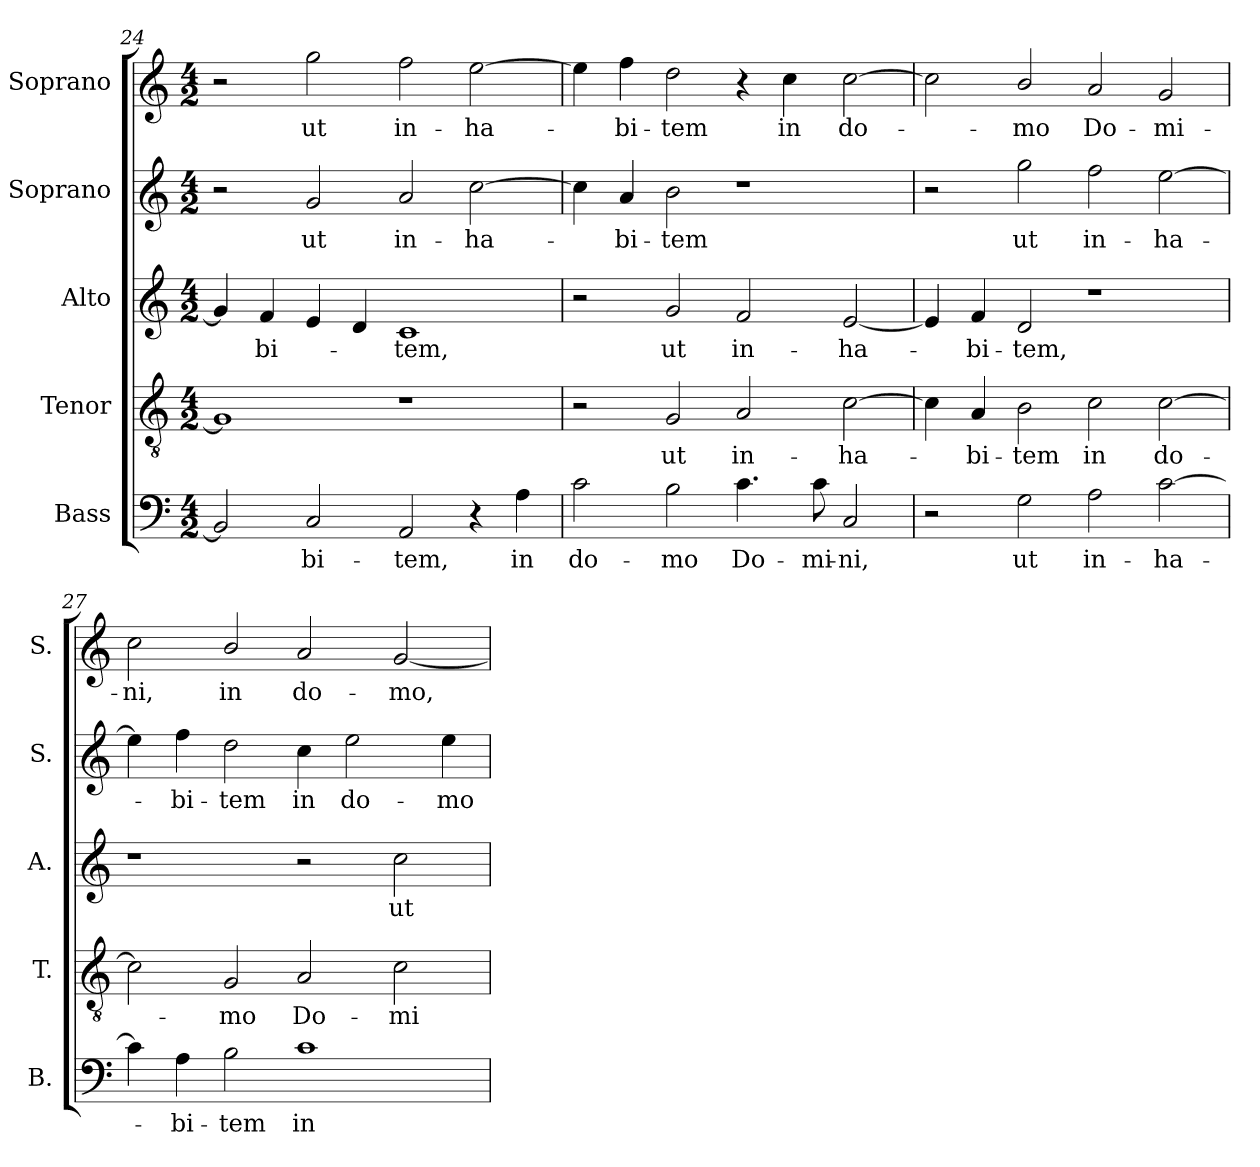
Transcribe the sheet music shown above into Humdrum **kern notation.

**kern	**text	**kern	**text	**kern	**text	**kern	**text	**kern	**text
*part5	*part5	*part4	*part4	*part3	*part3	*part2	*part2	*part1	*part1
*staff5	*staff5	*staff4	*staff4	*staff3	*staff3	*staff2	*staff2	*staff1	*staff1
*I"Bass	*	*I"Tenor	*	*I"Alto	*	*I"Soprano	*	*I"Soprano	*
*I'B.	*	*I'T.	*	*I'A.	*	*I'S.	*	*I'S.	*
*clefF4	*	*clefGv2	*	*clefG2	*	*clefG2	*	*clefG2	*
*	*	*ITrd7c12	*	*	*	*	*	*	*
*k[]	*	*k[]	*	*k[]	*	*k[]	*	*k[]	*
*C:	*	*C:	*	*C:	*	*C:	*	*C:	*
*M4/2	*	*M4/2	*	*M4/2	*	*M4/2	*	*M4/2	*
=24	=24	=24	=24	=24	=24	=24	=24	=24	=24
2BBi/]	.	1GGi]	.	4gi/]	.	2r	.	2r	.
!	!	!	!	!	!LO:LY:b:color=#000000	!	!	!	!
.	.	.	.	4fi/	-bi-	.	.	.	.
!	!LO:LY:b:color=#000000	!	!	!	!	!	!	!	!
!	!	!	!	!	!	!	!LO:LY:b:color=#000000	!	!
!	!	!	!	!	!	!	!	!	!LO:LY:b:color=#000000
2Ci/	-bi-	.	.	4ei/	.	2gi/	ut	2ggi\	ut
.	.	.	.	4di/	.	.	.	.	.
!	!LO:LY:b:color=#000000	!	!	!	!	!	!	!	!
!	!	!	!	!	!LO:LY:b:color=#000000	!	!	!	!
!	!	!	!	!	!	!	!LO:LY:b:color=#000000	!	!
!	!	!	!	!	!	!	!	!	!LO:LY:b:color=#000000
2AAi/	-tem,	1r	.	1ci	-tem,	2ai/	in-	2ffi\	in-
!	!	!	!	!	!	!	!LO:LY:b:color=#000000	!	!
!	!	!	!	!	!	!	!	!	!LO:LY:b:color=#000000
4r	.	.	.	.	.	[2cci\	-ha-	[2eei\	-ha-
!	!LO:LY:b:color=#000000	!	!	!	!	!	!	!	!
4Ai\	in	.	.	.	.	.	.	.	.
!!LO:LB:g=z
=25	=25	=25	=25	=25	=25	=25	=25	=25	=25
!	!LO:LY:b:color=#000000	!	!	!	!	!	!	!	!
2ci\	do-	2r	.	2r	.	4cci\]	.	4eei\]	.
!	!	!	!	!	!	!	!LO:LY:b:color=#000000	!	!
!	!	!	!	!	!	!	!	!	!LO:LY:b:color=#000000
.	.	.	.	.	.	4ai/	-bi-	4ffi\	-bi-
!	!LO:LY:b:color=#000000	!	!	!	!	!	!	!	!
!	!	!	!LO:LY:b:color=#000000	!	!	!	!	!	!
!	!	!	!	!	!LO:LY:b:color=#000000	!	!	!	!
!	!	!	!	!	!	!	!LO:LY:b:color=#000000	!	!
!	!	!	!	!	!	!	!	!	!LO:LY:b:color=#000000
2Bi\	-mo	2GGi/	ut	2gi/	ut	2bi\	-tem	2ddi\	-tem
!	!LO:LY:b:color=#000000	!	!	!	!	!	!	!	!
!	!	!	!LO:LY:b:color=#000000	!	!	!	!	!	!
!	!	!	!	!	!LO:LY:b:color=#000000	!	!	!	!
4.ci\	Do-	2AAi/	in-	2fi/	in-	1r	.	4r	.
!	!	!	!	!	!	!	!	!	!LO:LY:b:color=#000000
.	.	.	.	.	.	.	.	4cci\	in
!	!LO:LY:b:color=#000000	!	!	!	!	!	!	!	!
8ci\	-mi-	.	.	.	.	.	.	.	.
!	!LO:LY:b:color=#000000	!	!	!	!	!	!	!	!
!	!	!	!LO:LY:b:color=#000000	!	!	!	!	!	!
!	!	!	!	!	!LO:LY:b:color=#000000	!	!	!	!
!	!	!	!	!	!	!	!	!	!LO:LY:b:color=#000000
2Ci/	-ni,	[2Ci\	-ha-	[2ei/	-ha-	.	.	[2cci\	do-
=26	=26	=26	=26	=26	=26	=26	=26	=26	=26
2r	.	4Ci\]	.	4ei/]	.	2r	.	2cci\]	.
!	!	!	!LO:LY:b:color=#000000	!	!	!	!	!	!
!	!	!	!	!	!LO:LY:b:color=#000000	!	!	!	!
.	.	4AAi/	-bi-	4fi/	-bi-	.	.	.	.
!	!LO:LY:b:color=#000000	!	!	!	!	!	!	!	!
!	!	!	!LO:LY:b:color=#000000	!	!	!	!	!	!
!	!	!	!	!	!LO:LY:b:color=#000000	!	!	!	!
!	!	!	!	!	!	!	!LO:LY:b:color=#000000	!	!
!	!	!	!	!	!	!	!	!	!LO:LY:b:color=#000000
2Gi\	ut	2BBi\	-tem	2di/	-tem,	2ggi\	ut	2bi/	-mo
!	!LO:LY:b:color=#000000	!	!	!	!	!	!	!	!
!	!	!	!LO:LY:b:color=#000000	!	!	!	!	!	!
!	!	!	!	!	!	!	!LO:LY:b:color=#000000	!	!
!	!	!	!	!	!	!	!	!	!LO:LY:b:color=#000000
2Ai\	in-	2Ci\	in	1r	.	2ffi\	in-	2ai/	Do-
!	!LO:LY:b:color=#000000	!	!	!	!	!	!	!	!
!	!	!	!LO:LY:b:color=#000000	!	!	!	!	!	!
!	!	!	!	!	!	!	!LO:LY:b:color=#000000	!	!
!	!	!	!	!	!	!	!	!	!LO:LY:b:color=#000000
[2ci\	-ha-	[2Ci\	do-	.	.	[2eei\	-ha-	2gi/	-mi-
=27	=27	=27	=27	=27	=27	=27	=27	=27	=27
!	!	!	!	!	!	!	!	!	!LO:LY:b:color=#000000
4ci\]	.	2Ci\]	.	1r	.	4eei\]	.	2cci\	-ni,
!	!LO:LY:b:color=#000000	!	!	!	!	!	!	!	!
!	!	!	!	!	!	!	!LO:LY:b:color=#000000	!	!
4Ai\	-bi-	.	.	.	.	4ffi\	-bi-	.	.
!	!LO:LY:b:color=#000000	!	!	!	!	!	!	!	!
!	!	!	!LO:LY:b:color=#000000	!	!	!	!	!	!
!	!	!	!	!	!	!	!LO:LY:b:color=#000000	!	!
!	!	!	!	!	!	!	!	!	!LO:LY:b:color=#000000
2Bi\	-tem	2GGi/	-mo	.	.	2ddi\	-tem	2bi/	in
!	!LO:LY:b:color=#000000	!	!	!	!	!	!	!	!
!	!	!	!LO:LY:b:color=#000000	!	!	!	!	!	!
!	!	!	!	!	!	!	!LO:LY:b:color=#000000	!	!
!	!	!	!	!	!	!	!	!	!LO:LY:b:color=#000000
1ci	in	2AAi/	Do-	2r	.	4cci\	in	2ai/	do-
!	!	!	!	!	!	!	!LO:LY:b:color=#000000	!	!
.	.	.	.	.	.	2eei\	do-	.	.
!	!	!	!LO:LY:b:color=#000000	!	!	!	!	!	!
!	!	!	!	!	!LO:LY:b:color=#000000	!	!	!	!
!	!	!	!	!	!	!	!	!	!LO:LY:b:color=#000000
.	.	2Ci\	-mi-	2cci\	ut	.	.	[2gi/	-mo,
!	!	!	!	!	!	!	!LO:LY:b:color=#000000	!	!
.	.	.	.	.	.	4eei\	-mo	.	.
=	=	=	=	=	=	=	=	=	=
*-	*-	*-	*-	*-	*-	*-	*-	*-	*-
